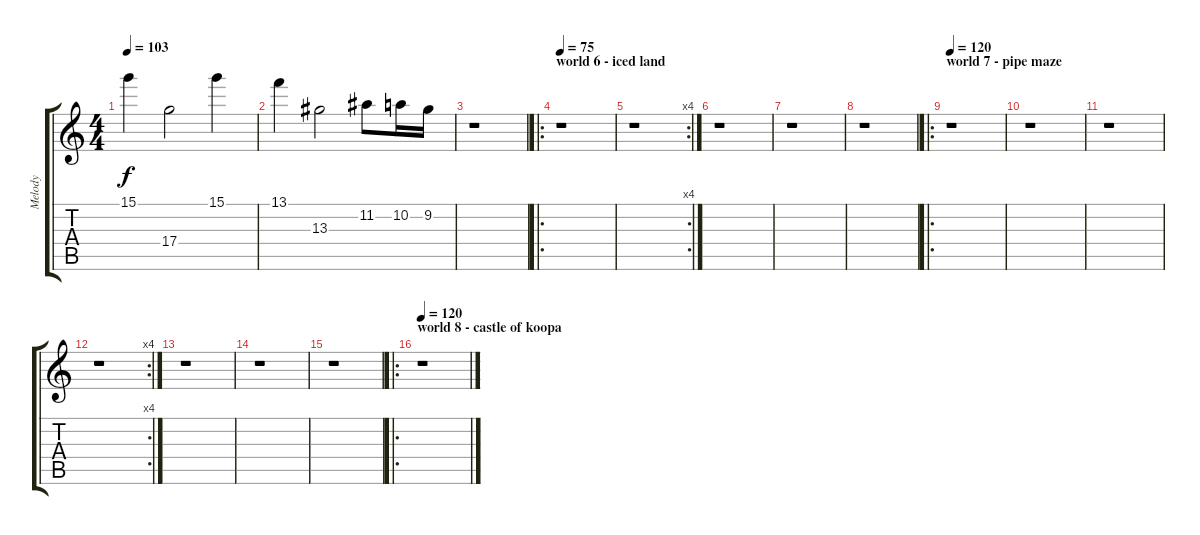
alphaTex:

\track ("Melody" "Melody") {instrument distortionguitar}
\staff {score tabs}
\tuning (E4 B3 G3 D3 A2 E2) {hide}
\ts (4 4)
\tempo 103
\clef g2
\ks c
15.1.4{dy f} 17.4.2 15.1.4 |
13.1.4 13.3.2 11.2.8 10.2.16 9.2.16 |
r.1 |
\ro
\section ("" "world 6 - iced land")
\tempo 75
r.1 |
\rc 4
r.1 |
r.1 |
r.1 |
r.1 |
\ro
\section ("" "world 7 - pipe maze")
\tempo 120
r.1 |
r.1 |
r.1 |
\rc 4
r.1 |
r.1 |
r.1 |
r.1 |
\ro
\section ("" "world 8 - castle of koopa")
\tempo 120
r.1
